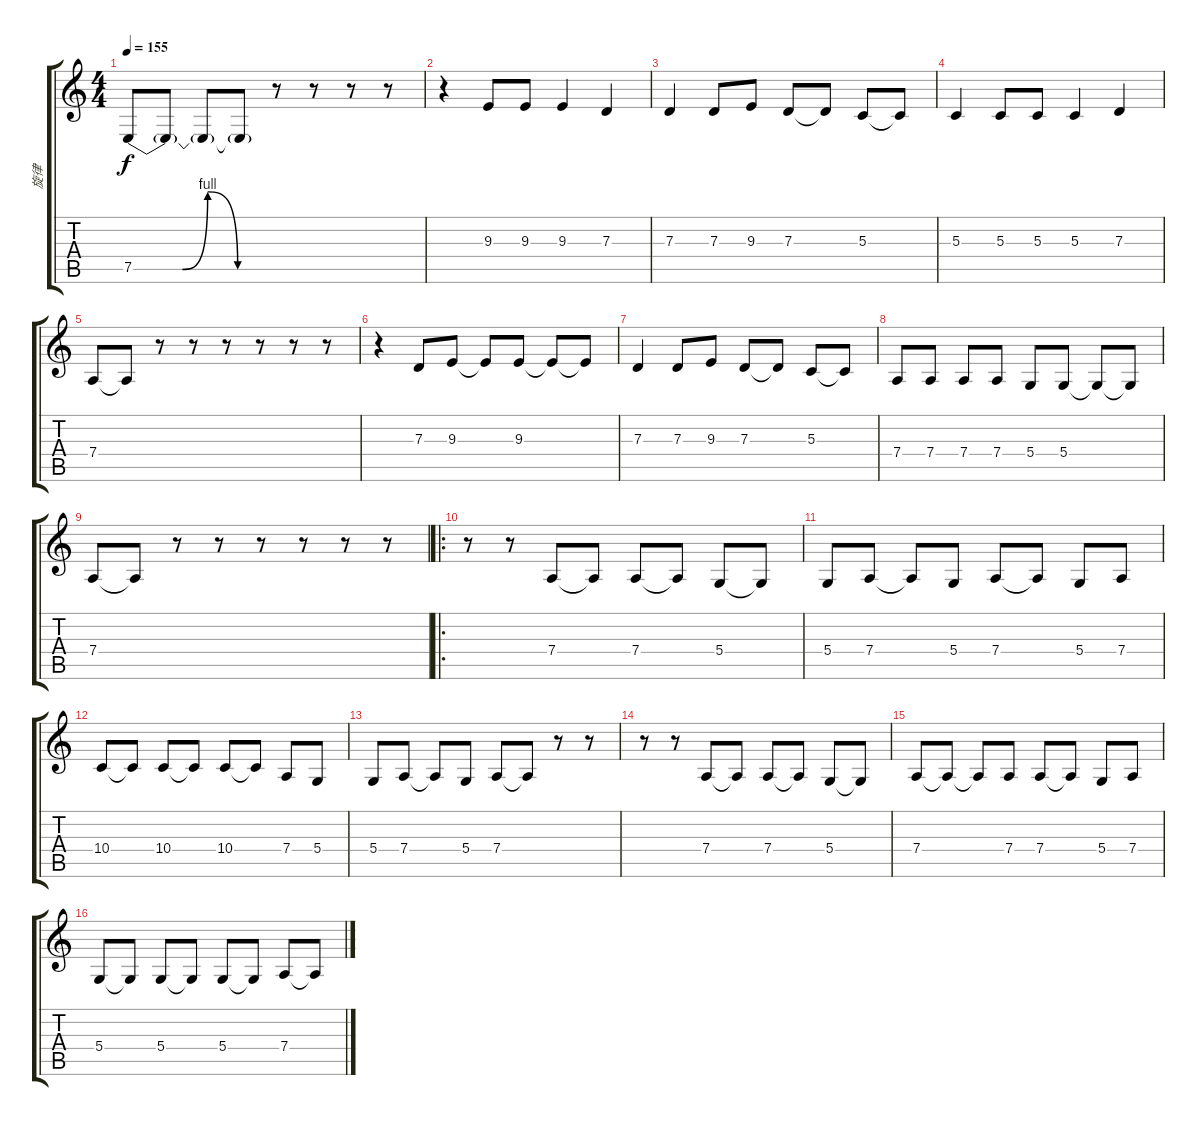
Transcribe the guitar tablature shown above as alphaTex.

\track ("旋律" "旋律") {instrument violin}
\staff {score tabs}
\tuning (E4 B3 G3 D3 A2 E2) {hide}
\ts (4 4)
\tempo 155
\clef g2
\ks c
7.5{be (custom 0 0 12 0 21 0 32 4 45 0 60 0)}.8{dy f} 7.5{t}.8 7.5{t}.8 7.5{t}.8 r.8 r.8 r.8 r.8 |
r.4 9.3.8 9.3.8 9.3.4 7.3.4 |
7.3.4 7.3.8 9.3.8 7.3.8 7.3{t}.8 5.3.8 5.3{t}.8 |
5.3.4 5.3.8 5.3.8 5.3.4 7.3.4 |
7.4.8 7.4{t}.8 r.8 r.8 r.8 r.8 r.8 r.8 |
r.4 7.3.8 9.3.8 9.3{t}.8 9.3.8 9.3{t}.8 9.3{t}.8 |
7.3.4 7.3.8 9.3.8 7.3.8 7.3{t}.8 5.3.8 5.3{t}.8 |
7.4.8 7.4.8 7.4.8 7.4.8 5.4.8 5.4.8 5.4{t}.8 5.4{t}.8 |
7.4.8 7.4{t}.8 r.8 r.8 r.8 r.8 r.8 r.8 |
\ro
r.8 r.8 7.4.8 7.4{t}.8 7.4.8 7.4{t}.8 5.4.8 5.4{t}.8 |
5.4.8 7.4.8 7.4{t}.8 5.4.8 7.4.8 7.4{t}.8 5.4.8 7.4.8 |
10.4.8 10.4{t}.8 10.4.8 10.4{t}.8 10.4.8 10.4{t}.8 7.4.8 5.4.8 |
5.4.8 7.4.8 7.4{t}.8 5.4.8 7.4.8 7.4{t}.8 r.8 r.8 |
r.8 r.8 7.4.8 7.4{t}.8 7.4.8 7.4{t}.8 5.4.8 5.4{t}.8 |
7.4.8 7.4{t}.8 7.4{t}.8 7.4.8 7.4.8 7.4{t}.8 5.4.8 7.4.8 |
5.4.8 5.4{t}.8 5.4.8 5.4{t}.8 5.4.8 5.4{t}.8 7.4.8 7.4{t}.8
